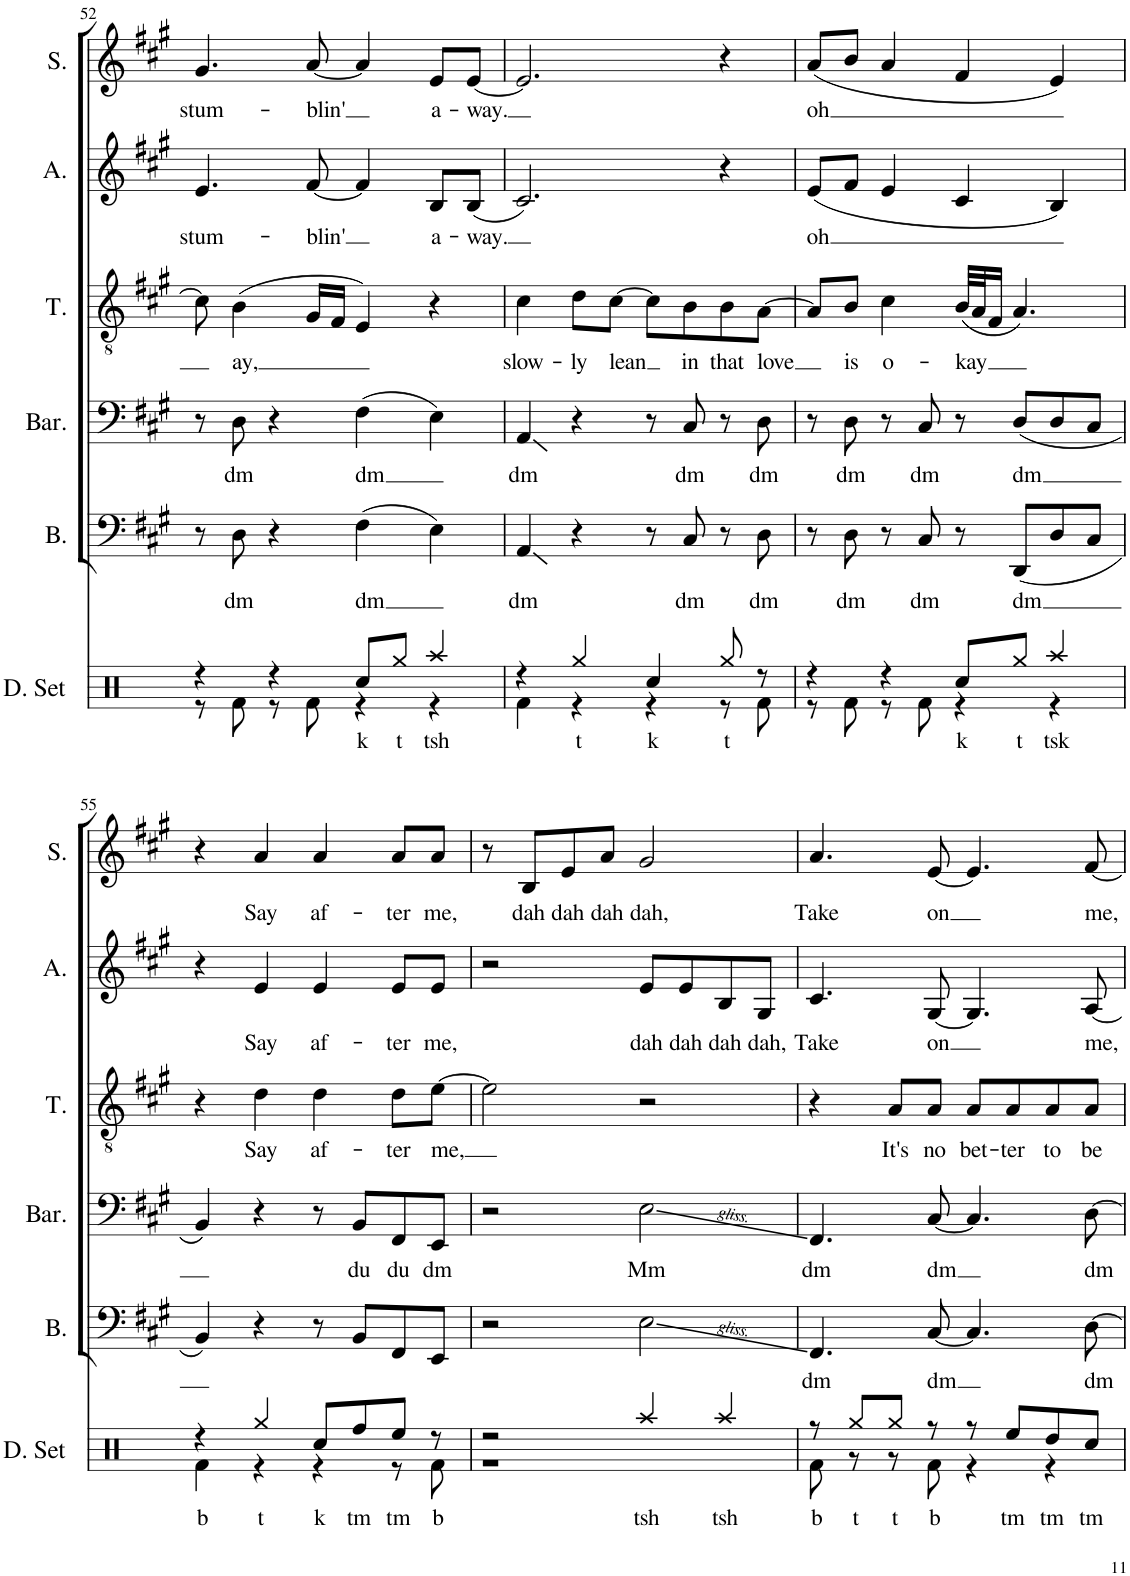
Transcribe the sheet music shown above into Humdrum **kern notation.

**kern	**text	**kern	**text	**kern	**text	**kern	**text	**kern	**text	**kern	**text
*part6	*part6	*part5	*part5	*part4	*part4	*part3	*part3	*part2	*part2	*part1	*part1
*staff6	*staff6	*staff5	*staff5	*staff4	*staff4	*staff3	*staff3	*staff2	*staff2	*staff1	*staff1
*I"Drumset	*	*I"Bass	*	*I"Baritone	*	*I"Tenor	*	*I"Alto	*	*I"Soprano	*
*I'D. Set	*	*I'B.	*	*I'Bar.	*	*I'T.	*	*I'A.	*	*I'S.	*
!!LO:PB:g=z
*clefX	*	*clefF4	*	*clefF4	*	*clefGv2	*	*clefG2	*	*clefG2	*
*k[]	*	*k[f#c#g#]	*	*k[f#c#g#]	*	*k[f#c#g#]	*	*k[f#c#g#]	*	*k[f#c#g#]	*
*M4/4	*	*M4/4	*	*M4/4	*	*M4/4	*	*M4/4	*	*M4/4	*
=52	=52	=52	=52	=52	=52	=52	=52	=52	=52	=52	=52
*^	*	*	*	*	*	*	*	*	*	*	*
!	!	!	!	!	!	!	!	!	!	!LO:LY:b	!	!LO:LY:b
4r	8r	.	8r	.	8r	.	8c#\]	.	4.e/	stum-	4.g#/	stum-
!	!	!	!	!LO:LY:b	!	!LO:LY:b	!	!LO:LY:b	!	!	!	!
.	8Rf\	.	8D\	dm	8D\	dm	(4B\	ay,	.	.	.	.
4r	8r	.	4r	.	4r	.	.	.	.	.	.	.
!	!	!	!	!	!	!	!	!	!	!LO:LY:b	!	!LO:LY:b
.	8Rf\	.	.	.	.	.	16G#/LL	.	[8f#/	-blin'	[8a/	-blin'
.	.	.	.	.	.	.	16F#/JJ	.	.	.	.	.
!	!	!LO:LY:b	!	!LO:LY:b	!	!LO:LY:b	!	!	!	!	!	!
8Rcc/L	4r	k	(4F#\	dm	(4F#\	dm	4E/)	.	4f#/]	.	4a/]	.
!	!	!LO:LY:b	!	!	!	!	!	!	!	!	!	!
8Rgg/J	.	t	.	.	.	.	.	.	.	.	.	.
!	!	!LO:LY:b	!	!	!	!	!	!	!	!LO:LY:b	!	!LO:LY:b
4Raa/	4r	tsh	4E\)	.	4E\)	.	4r	.	8B/L	a-	8e/L	a-
!	!	!	!	!	!	!	!	!	!	!LO:LY:b	!	!LO:LY:b
.	.	.	.	.	.	.	.	.	(8B/J	-way.	[8e/J	-way.
=53	=53	=53	=53	=53	=53	=53	=53	=53	=53	=53	=53	=53
!	!	!	!	!LO:LY:b	!	!LO:LY:b	!	!LO:LY:b	!	!	!	!
4r	4Rf\	.	4AA/	dm	4AA/	dm	4c#\	slow-	2.c#/)	.	2.e/]	.
!	!	!LO:LY:b	!	!	!	!	!	!LO:LY:b	!	!	!	!
4Rgg/	4r	t	4r	.	4r	.	8d\L	-ly	.	.	.	.
!	!	!	!	!	!	!	!	!LO:LY:b	!	!	!	!
.	.	.	.	.	.	.	[8c#\J	lean	.	.	.	.
!	!	!LO:LY:b	!	!	!	!	!	!	!	!	!	!
4Rcc/	4r	k	8r	.	8r	.	8c#\L]	.	.	.	.	.
!	!	!	!	!LO:LY:b	!	!LO:LY:b	!	!LO:LY:b	!	!	!	!
.	.	.	8C#/	dm	8C#/	dm	8B\	in	.	.	.	.
!	!	!LO:LY:b	!	!	!	!	!	!LO:LY:b	!	!	!	!
8Rgg/	8r	t	8r	.	8r	.	8B\	that	4r	.	4r	.
!	!	!	!	!LO:LY:b	!	!LO:LY:b	!	!LO:LY:b	!	!	!	!
8r	8Rf\	.	8D\	dm	8D\	dm	[8A\J	love	.	.	.	.
=54	=54	=54	=54	=54	=54	=54	=54	=54	=54	=54	=54	=54
!	!	!	!	!	!	!	!	!	!	!LO:LY:b	!	!LO:LY:b
4r	8r	.	8r	.	8r	.	8A/L]	.	(8e/L	oh	(8a/L	oh
!	!	!	!	!LO:LY:b	!	!LO:LY:b	!	!LO:LY:b	!	!	!	!
.	8Rf\	.	8D\	dm	8D\	dm	8B/J	is	8f#/J	.	8b/J	.
!	!	!	!	!	!	!	!	!LO:LY:b	!	!	!	!
4r	8r	.	8r	.	8r	.	4c#\	o-	4e/	.	4a/	.
!	!	!	!	!LO:LY:b	!	!LO:LY:b	!	!	!	!	!	!
.	8Rf\	.	8C#/	dm	8C#/	dm	.	.	.	.	.	.
!	!	!LO:LY:b	!	!	!	!	!	!LO:LY:b	!	!	!	!
8Rcc/L	4r	k	8r	.	8r	.	(32B/LLL	-kay	4c#/	.	4f#/	.
.	.	.	.	.	.	.	32A/J	.	.	.	.	.
.	.	.	.	.	.	.	16F#/JJ	.	.	.	.	.
!	!	!LO:LY:b	!	!LO:LY:b	!	!LO:LY:b	!	!	!	!	!	!
8Rgg/J	.	t	(8DD/L	dm	(8D/L	dm	4.A/)	.	.	.	.	.
!	!	!LO:LY:b	!	!	!	!	!	!	!	!	!	!
4Raa/	4r	tsk	8D/	.	8D/	.	.	.	4B/)	.	4e/)	.
.	.	.	8C#/J	.	8C#/J	.	.	.	.	.	.	.
!!LO:LB:g=z
=55	=55	=55	=55	=55	=55	=55	=55	=55	=55	=55	=55	=55
!	!	!LO:LY:b	!	!	!	!	!	!	!	!	!	!
4r	4Rf\	b	4BB/)	.	4BB/)	.	4r	.	4r	.	4r	.
!	!	!LO:LY:b	!	!	!	!	!	!LO:LY:b	!	!LO:LY:b	!	!LO:LY:b
4Rgg/	4r	t	4r	.	4r	.	4d\	Say	4e/	Say	4a/	Say
!	!	!LO:LY:b	!	!	!	!	!	!LO:LY:b	!	!LO:LY:b	!	!LO:LY:b
8Rcc/L	4r	k	8r	.	8r	.	4d\	af-	4e/	af-	4a/	af-
!	!	!LO:LY:b	!	!	!	!LO:LY:b	!	!	!	!	!	!
8Rff/	.	tm	8BB/L	.	8BB/L	du	.	.	.	.	.	.
!	!	!LO:LY:b	!	!	!	!LO:LY:b	!	!LO:LY:b	!	!LO:LY:b	!	!LO:LY:b
8Ree/J	8r	tm	8FF#/	.	8FF#/	du	8d\L	-ter	8e/L	-ter	8a/L	-ter
!	!	!LO:LY:b	!	!	!	!LO:LY:b	!	!LO:LY:b	!	!LO:LY:b	!	!LO:LY:b
8r	8Rf\	b	8EE/J	.	8EE/J	dm	[8e\J	me,	8e/J	me,	8a/J	me,
=56	=56	=56	=56	=56	=56	=56	=56	=56	=56	=56	=56	=56
2r	1r	.	2r	.	2r	.	2e\]	.	2r	.	8r	.
!	!	!	!	!	!	!	!	!	!	!	!	!LO:LY:b
.	.	.	.	.	.	.	.	.	.	.	8B/L	dah
!	!	!	!	!	!	!	!	!	!	!	!	!LO:LY:b
.	.	.	.	.	.	.	.	.	.	.	8e/	dah
!	!	!	!	!	!	!	!	!	!	!	!	!LO:LY:b
.	.	.	.	.	.	.	.	.	.	.	8a/J	dah
!	!	!LO:LY:b	!	!	!	!LO:LY:b	!	!	!	!LO:LY:b	!	!LO:LY:b
4Raa/	.	tsh	2E\	.	2E\	Mm	2r	.	8e/L	dah	2g#/	dah,
!	!	!	!	!	!	!	!	!	!	!LO:LY:b	!	!
.	.	.	.	.	.	.	.	.	8e/	dah	.	.
!	!	!LO:LY:b	!	!	!	!	!	!	!	!LO:LY:b	!	!
4Raa/	.	tsh	.	.	.	.	.	.	8B/	dah	.	.
!	!	!	!	!	!	!	!	!	!	!LO:LY:b	!	!
.	.	.	.	.	.	.	.	.	8G#/J	dah,	.	.
=57	=57	=57	=57	=57	=57	=57	=57	=57	=57	=57	=57	=57
!	!	!LO:LY:b	!	!LO:LY:b	!	!LO:LY:b	!	!	!	!LO:LY:b	!	!LO:LY:b
8r	8Rf\	b	4.FF#/	dm	4.FF#/	dm	4r	.	4.c#/	Take	4.a/	Take
!	!	!LO:LY:b	!	!	!	!	!	!	!	!	!	!
8Rgg/L	8r	t	.	.	.	.	.	.	.	.	.	.
!	!	!LO:LY:b	!	!	!	!	!	!LO:LY:b	!	!	!	!
8Rgg/J	8r	t	.	.	.	.	8A/L	It's	.	.	.	.
!	!	!LO:LY:b	!	!LO:LY:b	!	!LO:LY:b	!	!LO:LY:b	!	!LO:LY:b	!	!LO:LY:b
8r	8Rf\	b	[8C#/	dm	[8C#/	dm	8A/J	no	[8G#/	on	[8e/	on
!	!	!	!	!	!	!	!	!LO:LY:b	!	!	!	!
8r	4r	.	4.C#/]	.	4.C#/]	.	8A/L	bet-	4.G#/]	.	4.e/]	.
!	!	!LO:LY:b	!	!	!	!	!	!LO:LY:b	!	!	!	!
8Ree/L	.	tm	.	.	.	.	8A/	-ter	.	.	.	.
!	!	!LO:LY:b	!	!	!	!	!	!LO:LY:b	!	!	!	!
8Rdd/	4r	tm	.	.	.	.	8A/	to	.	.	.	.
!	!	!LO:LY:b	!	!LO:LY:b	!	!LO:LY:b	!	!LO:LY:b	!	!LO:LY:b	!	!LO:LY:b
8Rcc/J	.	tm	[8D\	dm	[8D\	dm	8A/J	be	[8A/	me,	[8f#/	me,
*v	*v	*	*	*	*	*	*	*	*	*	*	*
=	=	=	=	=	=	=	=	=	=	=	=
*-	*-	*-	*-	*-	*-	*-	*-	*-	*-	*-	*-
